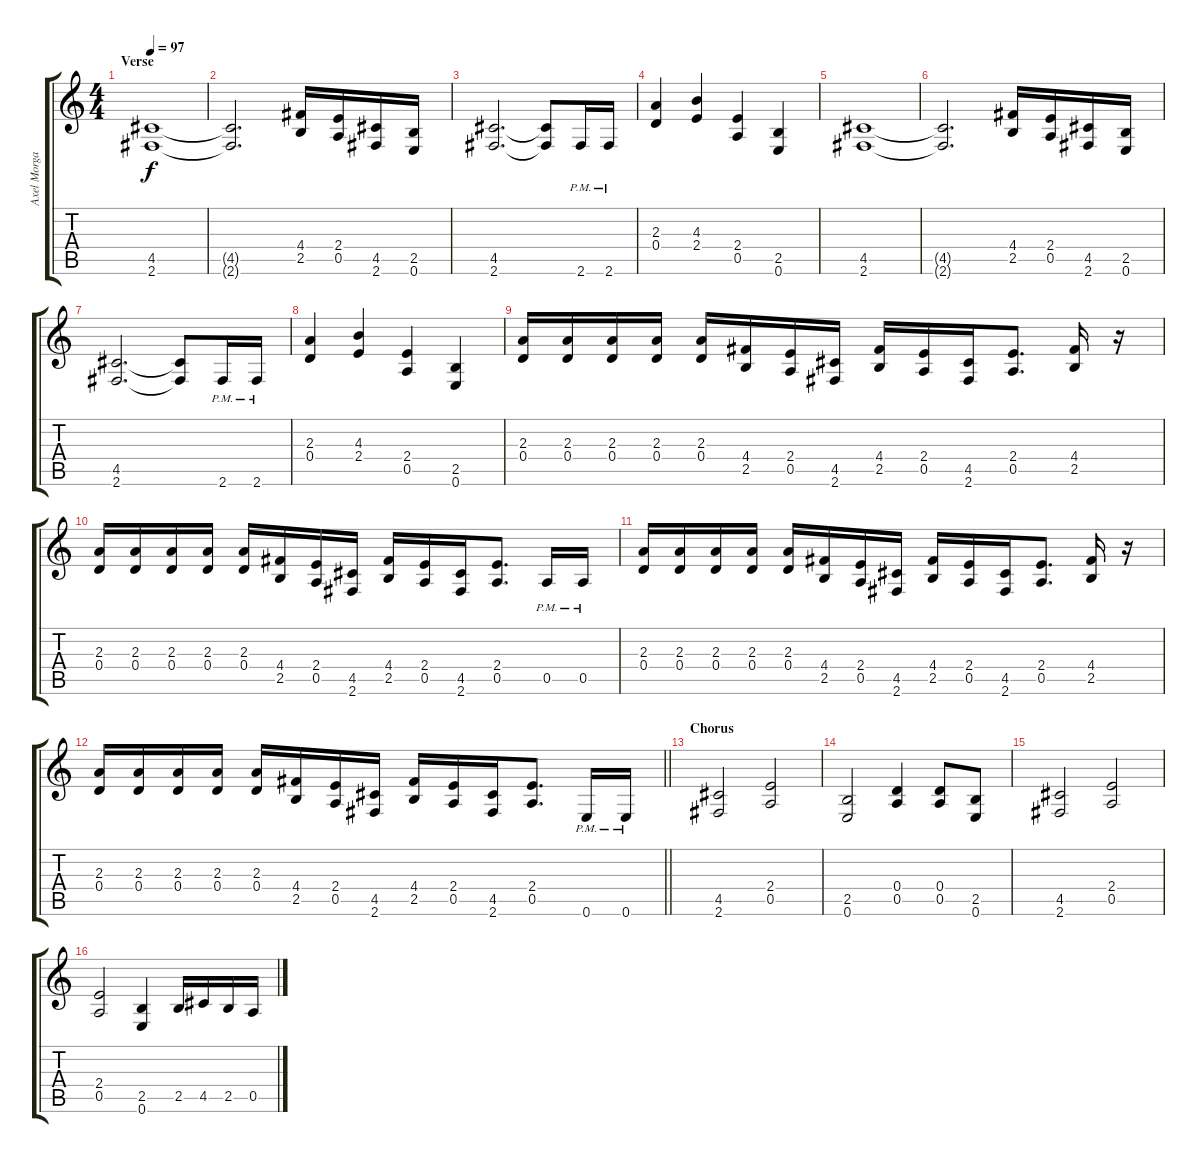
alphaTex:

\track ("Axel Morgan" "Axel Morga") {instrument distortionguitar}
\staff {score tabs}
\tuning (E4 B3 G3 D3 A2 E2) {hide}
\ts (4 4)
\section ("" "Verse")
\tempo 97
\clef g2
\ks c
(4.5 2.6).1{dy f} |
(4.5{t} 2.6{t}).2{d} (4.4 2.5).16 (2.4 0.5).16 (4.5 2.6).16 (2.5 0.6).16 |
(4.5 2.6).2{d} (4.5{t} 2.6{t}).8 2.6{pm}.16 2.6{pm}.16 |
(2.3 0.4).4 (4.3 2.4).4 (2.4 0.5).4 (2.5 0.6).4 |
(4.5 2.6).1 |
(4.5{t} 2.6{t}).2{d} (4.4 2.5).16 (2.4 0.5).16 (4.5 2.6).16 (2.5 0.6).16 |
(4.5 2.6).2{d} (4.5{t} 2.6{t}).8 2.6{pm}.16 2.6{pm}.16 |
(2.3 0.4).4 (4.3 2.4).4 (2.4 0.5).4 (2.5 0.6).4 |
(2.3 0.4).16 (2.3 0.4).16 (2.3 0.4).16 (2.3 0.4).16 (2.3 0.4).16 (4.4 2.5).16 (2.4 0.5).16 (4.5 2.6).16 (4.4 2.5).16 (2.4 0.5).16 (4.5 2.6).16 (2.4 0.5).8{d} (4.4 2.5).16 r.16 |
(2.3 0.4).16 (2.3 0.4).16 (2.3 0.4).16 (2.3 0.4).16 (2.3 0.4).16 (4.4 2.5).16 (2.4 0.5).16 (4.5 2.6).16 (4.4 2.5).16 (2.4 0.5).16 (4.5 2.6).16 (2.4 0.5).8{d} 0.5{pm}.16 0.5{pm}.16 |
(2.3 0.4).16 (2.3 0.4).16 (2.3 0.4).16 (2.3 0.4).16 (2.3 0.4).16 (4.4 2.5).16 (2.4 0.5).16 (4.5 2.6).16 (4.4 2.5).16 (2.4 0.5).16 (4.5 2.6).16 (2.4 0.5).8{d} (4.4 2.5).16 r.16 |
\barLineRight lightlight
(2.3 0.4).16 (2.3 0.4).16 (2.3 0.4).16 (2.3 0.4).16 (2.3 0.4).16 (4.4 2.5).16 (2.4 0.5).16 (4.5 2.6).16 (4.4 2.5).16 (2.4 0.5).16 (4.5 2.6).16 (2.4 0.5).8{d} 0.6{pm}.16 0.6{pm}.16 |
\section ("" "Chorus")
(4.5 2.6).2 (2.4 0.5).2 |
(2.5 0.6).2 (0.4 0.5).4 (0.4 0.5).8 (2.5 0.6).8 |
(4.5 2.6).2 (2.4 0.5).2 |
(2.4 0.5).2 (2.5 0.6).4 2.5.16 4.5.16 2.5.16 0.5.16
